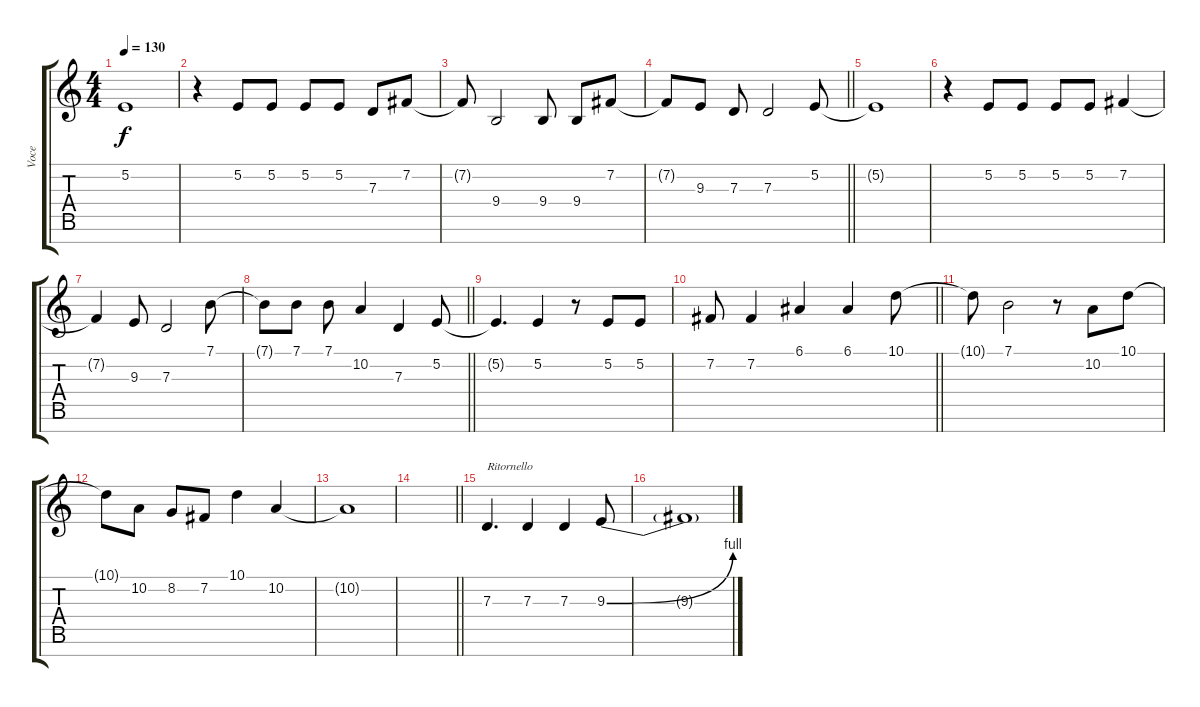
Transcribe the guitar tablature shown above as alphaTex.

\track ("Voce" "Voce") {instrument lead1square}
\staff {score tabs}
\tuning (E4 B3 G3 D3 A2 E2 B1) {hide}
\ts (4 4)
\tempo 130
\clef g2
\ks c
5.2.1{dy f} |
r.4 5.2.8 5.2.8 5.2.8 5.2.8 7.3.8 7.2.8 |
7.2{t}.8 9.4.2 9.4.8 9.4.8 7.2.8 |
\barLineRight lightlight
7.2{t}.8 9.3.8 7.3.8 7.3.2 5.2.8 |
5.2{t}.1 |
r.4 5.2.8 5.2.8 5.2.8 5.2.8 7.2.4 |
7.2{t}.4 9.3.8 7.3.2 7.1.8 |
\barLineRight lightlight
7.1{t}.8 7.1.8 7.1.8 10.2.4 7.3.4 5.2.8 |
5.2{t}.4{d} 5.2.4 r.8 5.2.8 5.2.8 |
\barLineRight lightlight
7.2.8 7.2.4 6.1.4 6.1.4 10.1.8 |
10.1{t}.8 7.1.2 r.8 10.2.8 10.1.8 |
10.1{t}.8 10.2.8 8.2.8 7.2.8 10.1.4 10.2.4 |
10.2{t}.1 |
\barLineRight lightlight
|
7.3.4{d txt "Ritornello"} 7.3.4 7.3.4 9.3{be (bend 0 0 60 4)}.8 |
9.3{t}.1
